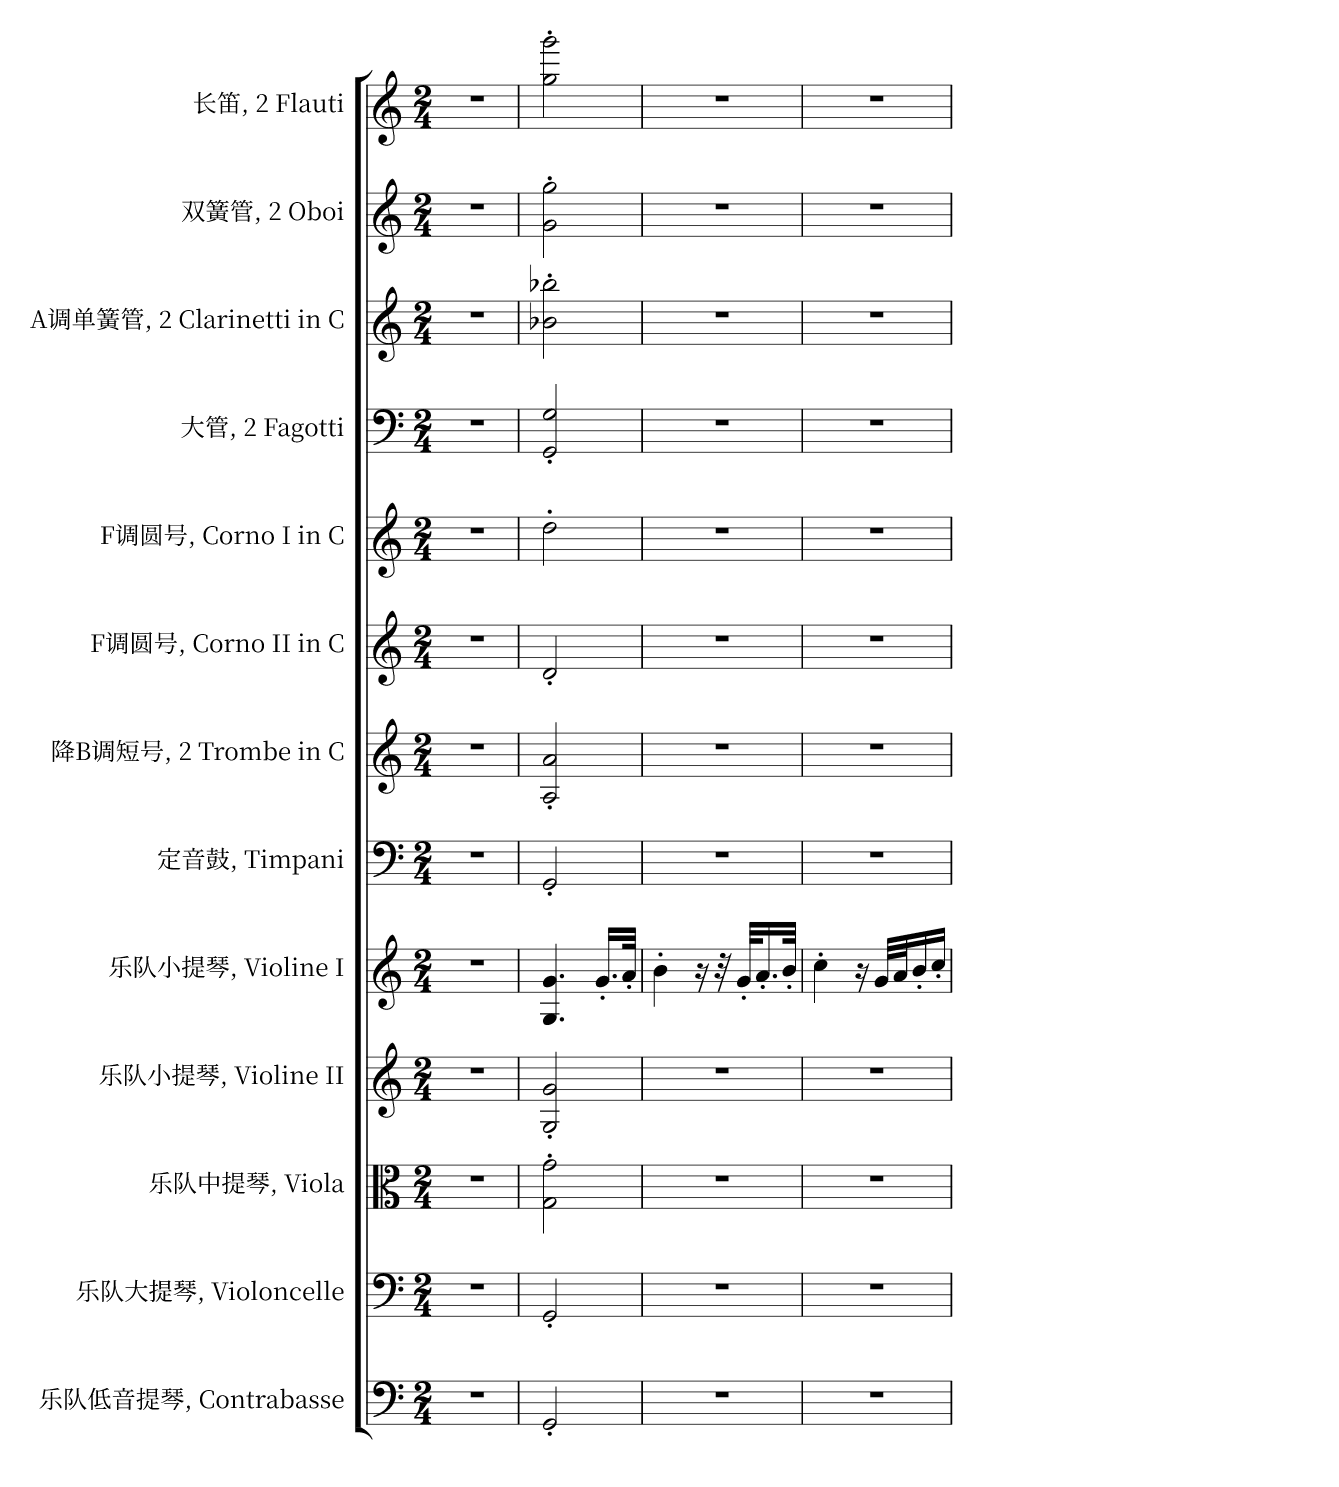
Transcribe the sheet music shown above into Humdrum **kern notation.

**kern	**kern	**kern	**kern	**kern	**kern	**kern	**kern	**kern	**kern	**kern	**kern	**kern
*part13	*part12	*part11	*part10	*part9	*part8	*part7	*part6	*part5	*part4	*part3	*part2	*part1
*staff13	*staff12	*staff11	*staff10	*staff9	*staff8	*staff7	*staff6	*staff5	*staff4	*staff3	*staff2	*staff1
*I"乐队低音提琴, Contrabasse	*I"乐队大提琴, Violoncelle	*I"乐队中提琴, Viola	*I"乐队小提琴, Violine II	*I"乐队小提琴, Violine I	*I"定音鼓, Timpani	*I"降B调短号, 2 Trombe in C	*I"F调圆号, Corno II in C	*I"F调圆号, Corno I in C	*I"大管, 2 Fagotti	*I"A调单簧管, 2 Clarinetti in C	*I"双簧管, 2 Oboi	*I"长笛, 2 Flauti
*I'Cbs.	*	*	*	*	*I'Timp.	*	*	*	*	*I'A Cl.	*I'Ob.	*I'Fl.
*clefF4	*clefF4	*clefC3	*clefG2	*clefG2	*clefF4	*clefG2	*clefG2	*clefG2	*clefF4	*clefG2	*clefG2	*clefG2
*ITrd7c12	*	*	*	*	*	*ITrd1c2	*ITrd4c7	*ITrd4c7	*	*ITrd2c3	*	*
*k[]	*k[]	*k[]	*k[]	*k[]	*k[]	*k[b-e-]	*k[b-]	*k[b-]	*k[]	*k[f#c#g#]	*k[]	*k[]
*M2/4	*M2/4	*M2/4	*M2/4	*M2/4	*M2/4	*M2/4	*M2/4	*M2/4	*M2/4	*M2/4	*M2/4	*M2/4
*MM120	*MM120	*MM120	*MM120	*MM120	*MM120	*MM120	*MM120	*MM120	*MM120	*MM120	*MM120	*MM120
=1	=1	=1	=1	=1	=1	=1	=1	=1	=1	=1	=1	=1
2r	2r	2r	2r	2r	2r	2r	2r	2r	2r	2r	2r	2r
=2	=2	=2	=2	=2	=2	=2	=2	=2	=2	=2	=2	=2
*	*	*	*	*	*	*	*	*	*	*	*	*MM22
2GGG'/	2GG'/	2G\' 2g\'	2G/' 2g/'	4.G/ 4.g/	2GG'/	2G/' 2g/'	2G'/	2g'\	2GG/' 2G/'	2gn\' 2ggn\'	2g\' 2gg\'	2gg\' 2ggg\'
.	.	.	.	16.g'/LL	.	.	.	.	.	.	.	.
.	.	.	.	32a'/JJk	.	.	.	.	.	.	.	.
=3	=3	=3	=3	=3	=3	=3	=3	=3	=3	=3	=3	=3
2r	2r	2r	2r	4b'\	2r	2r	2r	2r	2r	2r	2r	2r
.	.	.	.	16r	.	.	.	.	.	.	.	.
.	.	.	.	32r	.	.	.	.	.	.	.	.
.	.	.	.	32g'/KLL	.	.	.	.	.	.	.	.
.	.	.	.	16.a'/	.	.	.	.	.	.	.	.
.	.	.	.	32b'/JJk	.	.	.	.	.	.	.	.
=4	=4	=4	=4	=4	=4	=4	=4	=4	=4	=4	=4	=4
2r	2r	2r	2r	4cc'\	2r	2r	2r	2r	2r	2r	2r	2r
.	.	.	.	16r	.	.	.	.	.	.	.	.
.	.	.	.	32g/LLL	.	.	.	.	.	.	.	.
.	.	.	.	32a/J	.	.	.	.	.	.	.	.
.	.	.	.	16b'/	.	.	.	.	.	.	.	.
.	.	.	.	16cc'/JJ	.	.	.	.	.	.	.	.
=	=	=	=	=	=	=	=	=	=	=	=	=
*-	*-	*-	*-	*-	*-	*-	*-	*-	*-	*-	*-	*-
